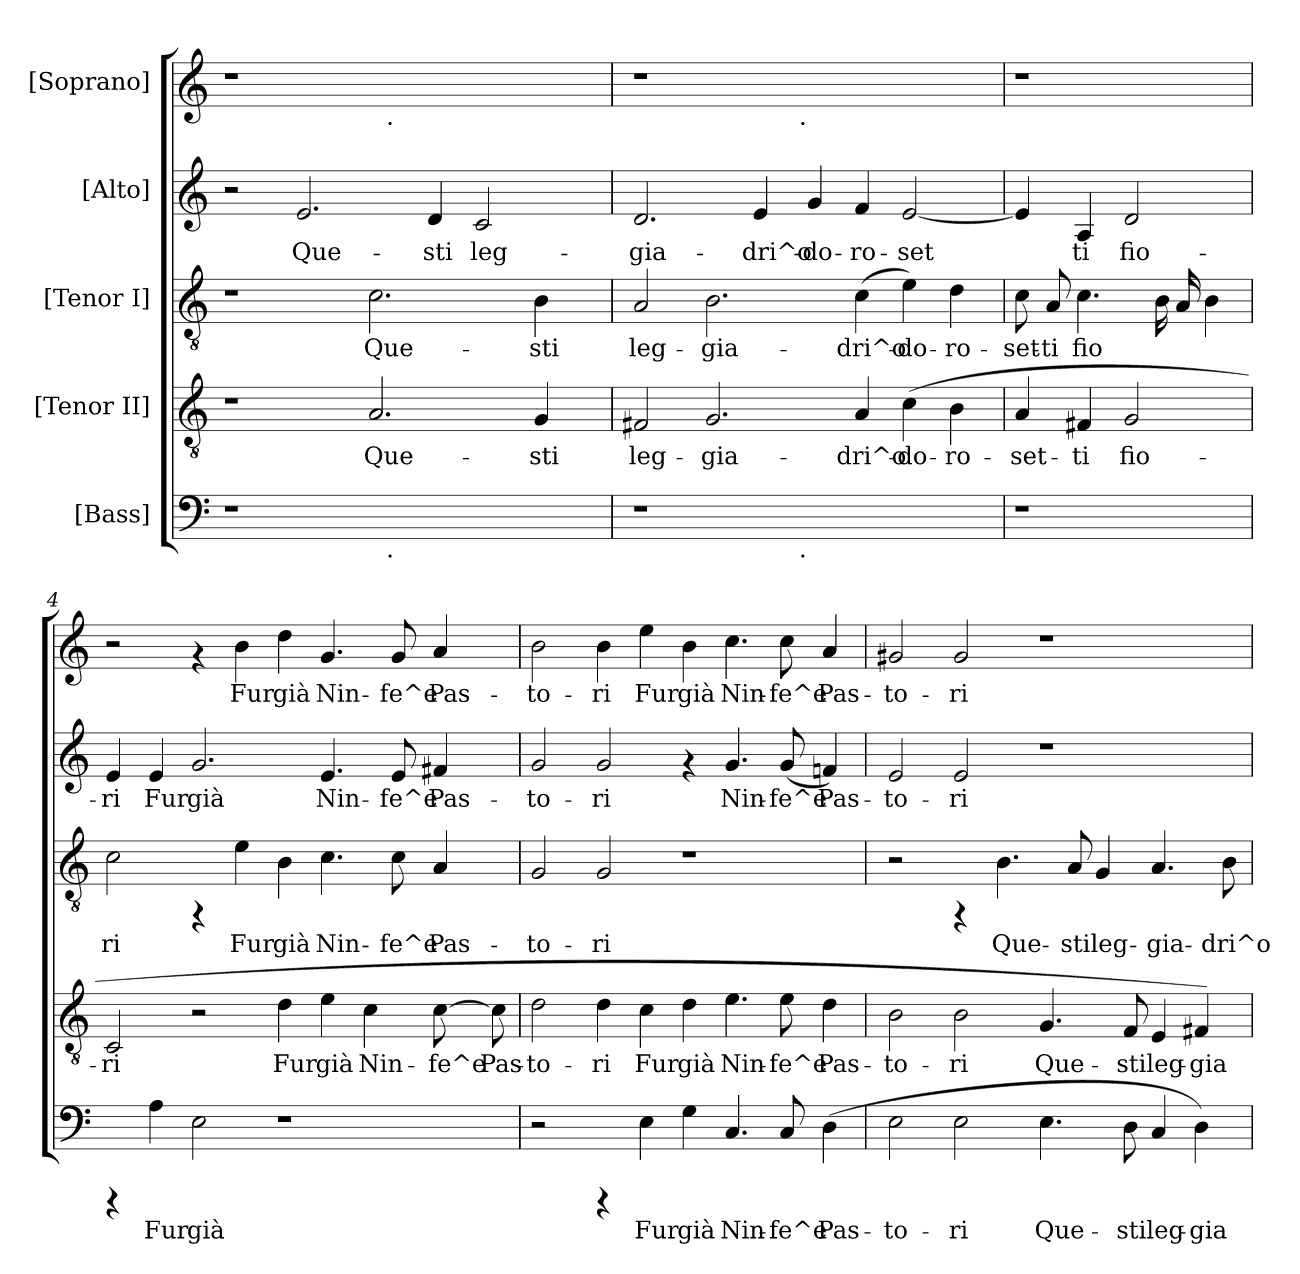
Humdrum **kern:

**kern	**text	**kern	**text	**kern	**text	**kern	**text	**kern	**text
*part5	*part5	*part4	*part4	*part3	*part3	*part2	*part2	*part1	*part1
*staff5	*staff5	*staff4	*staff4	*staff3	*staff3	*staff2	*staff2	*staff1	*staff1
*I"[Bass]	*	*I"[Tenor II]	*	*I"[Tenor I]	*	*I"[Alto]	*	*I"[Soprano]	*
!!LO:PB:g=z
*stria5	*	*stria5	*	*stria5	*	*stria5	*	*stria5	*
*clefF4	*	*clefGv2	*	*clefGv2	*	*clefG2	*	*clefG2	*
*k[]	*	*k[]	*	*k[]	*	*k[]	*	*k[]	*
*C:	*	*C:	*	*C:	*	*C:	*	*C:	*
=1	=1	=1	=1	=1	=1	=1	=1	=1	=1
1r	.	1r	.	1r	.	2r	.	1r	.
!	!	!	!	!	!	!	!LO:LY:b:cj	!	!
.	.	.	.	.	.	2.e/	Que-	.	.
!	!	!	!LO:LY:b:cj	!	!LO:LY:b:cj	!	!	!	!
32.ryy	.	2.A/	Que-	2.c\	Que-	.	.	32.ryy	.
!	!	!	!	!	!	!	!	!LO:TX:b:t=.	!
!LO:TX:b:t=.	!	!	!	!	!	!	!	!	!
2ryy	.	.	.	.	.	.	.	2ryy	.
!	!	!	!	!	!	!	!LO:LY:b:cj	!	!
.	.	.	.	.	.	4d/	-sti	.	.
!	!	!	!	!	!	!	!LO:LY:b:cj	!	!
.	.	.	.	.	.	2c/	leg-	.	.
4ryy	.	.	.	.	.	.	.	4ryy	.
!	!	!	!LO:LY:b:cj	!	!LO:LY:b:cj	!	!	!	!
.	.	4G/	-sti	4B\	-sti	.	.	.	.
8ryy	.	.	.	.	.	.	.	8ryy	.
16ryy	.	.	.	.	.	.	.	16ryy	.
64ryy	.	.	.	.	.	.	.	64ryy	.
=2	=2	=2	=2	=2	=2	=2	=2	=2	=2
!	!	!	!LO:LY:b:cj	!	!LO:LY:b:cj	!	!LO:LY:b:cj	!	!
*^	*	*	*	*	*	*	*	*^	*
1r	2ryy	.	2F#X/	leg-	2A/	leg-	2.d/	-gia-	1r	2ryy	.
!	!	!	!	!LO:LY:b:cj	!	!LO:LY:b:cj	!	!	!	!	!
.	4ryy	.	2.G/	-gia-	2.B\	-gia-	.	.	.	4ryy	.
!	!	!	!	!	!	!	!	!LO:LY:b:cj	!	!	!
.	8...ryy	.	.	.	.	.	4e/	-dri^o-	.	8...ryy	.
!	!	!	!	!	!	!	!	!	!	!LO:TX:b:t=.	!
!	!LO:TX:b:t=.	!	!	!	!	!	!	!	!	!	!
.	1ryy	.	.	.	.	.	.	.	.	1ryy	.
!	!	!	!	!	!	!	!	!LO:LY:b:cj	!	!	!
1ryy	.	.	.	.	.	.	4g/	-do-	1ryy	.	.
!	!	!	!	!LO:LY:b:cj	!	!LO:LY:b:cj	!	!LO:LY:b:cj	!	!	!
.	.	.	4A/	-dri^o-	(<4c\	-dri^o-	4f/	-ro-	.	.	.
!	!	!	!	!LO:LY:b:cj	!	!LO:LY:b:cj	!	!LO:LY:b:cj	!	!	!
.	.	.	(<4c\	-do-	4e\)	-do-	[<2e/	-set-	.	.	.
!	!	!	!	!LO:LY:b:cj	!	!LO:LY:b:cj	!	!	!	!	!
.	.	.	4B\	-ro-	4d\	-ro-	.	.	.	.	.
.	64ryy	.	.	.	.	.	.	.	.	64ryy	.
=3	=3	=3	=3	=3	=3	=3	=3	=3	=3	=3	=3
!	!	!	!	!LO:LY:b:cj	!	!LO:LY:b:cj	!	!LO:LY:b:cj	!	!	!
*v	*v	*	*	*	*	*	*	*	*v	*v	*
1r	.	4A/	-set-	8c\	-set-	4e/]	--	1r	.
!	!	!	!	!	!LO:LY:b:cj	!	!	!	!
.	.	.	.	8A/	-ti	.	.	.	.
!	!	!	!LO:LY:b:cj	!	!LO:LY:b:cj	!	!LO:LY:b:cj	!	!
.	.	4F#X/	-ti	4.c\	fio-	4A/	-ti	.	.
!	!	!	!LO:LY:b:cj	!	!	!	!LO:LY:b:cj	!	!
.	.	2G/	fio-	.	.	2d/	fio-	.	.
!	!	!	!	!	!LO:LY:b:cj	!	!	!	!
.	.	.	.	16B\	--	.	.	.	.
!	!	!	!	!	!LO:LY:b:cj	!	!	!	!
.	.	.	.	16A/	--	.	.	.	.
!	!	!	!	!	!LO:LY:b:cj	!	!	!	!
.	.	.	.	4B\	--	.	.	.	.
!!LO:PB:g=z
=4	=4	=4	=4	=4	=4	=4	=4	=4	=4
!	!	!	!LO:LY:b:cj	!	!LO:LY:b:cj	!	!LO:LY:b:cj	!	!
4rCCC	.	2C/	-ri	2c\	-ri	4e/	-ri	2r	.
!	!LO:LY:b:cj	!	!	!	!	!	!LO:LY:b:cj	!	!
4A\	Fur	.	.	.	.	4e/	Fur	.	.
!	!LO:LY:b:cj	!	!	!	!	!	!LO:LY:b:cj	!	!
2E\	già	2r	.	4rFF	.	2.g/	già	4rf	.
!	!	!	!	!	!LO:LY:b:cj	!	!	!	!LO:LY:b:cj
.	.	.	.	4e\	Fur	.	.	4b\	Fur
!	!	!	!LO:LY:b:cj	!	!LO:LY:b:cj	!	!	!	!LO:LY:b:cj
1r	.	4d\	Fur	4B\	già	.	.	4dd\	già
!	!	!	!LO:LY:b:cj	!	!LO:LY:b:cj	!	!LO:LY:b:cj	!	!LO:LY:b:cj
.	.	4e\	già	4.c\	Nin-	4.e/	Nin-	4.g/	Nin-
!	!	!	!LO:LY:b:cj	!	!	!	!	!	!
.	.	4c\	Nin-	.	.	.	.	.	.
!	!	!	!	!	!LO:LY:b:cj	!	!LO:LY:b:cj	!	!LO:LY:b:cj
.	.	.	.	8c\	-fe^e	8e/	-fe^e	8g/	-fe^e
!	!	!	!LO:LY:b:cj	!	!LO:LY:b:cj	!	!LO:LY:b:cj	!	!LO:LY:b:cj
.	.	[<8c\	-fe^e	4A/	Pas-	4f#X/	Pas-	4a/	Pas-
!	!	!	!LO:LY:b:cj	!	!	!	!	!	!
.	.	8c\]	Pas-	.	.	.	.	.	.
=5	=5	=5	=5	=5	=5	=5	=5	=5	=5
!	!	!	!LO:LY:b:cj	!	!LO:LY:b:cj	!	!LO:LY:b:cj	!	!LO:LY:b:cj
2r	.	2d\	-to-	2G/	-to-	2g/	-to-	2b\	-to-
!	!	!	!LO:LY:b:cj	!	!LO:LY:b:cj	!	!LO:LY:b:cj	!	!LO:LY:b:cj
4rCCC	.	4d\	-ri	2G/	-ri	2g/	-ri	4b\	-ri
!	!LO:LY:b:cj	!	!LO:LY:b:cj	!	!	!	!	!	!LO:LY:b:cj
4E\	Fur	4c\	Fur	.	.	.	.	4ee\	Fur
!	!LO:LY:b:cj	!	!LO:LY:b:cj	!	!	!	!	!	!LO:LY:b:cj
4G\	già	4d\	già	1r	.	4rf	.	4b\	già
!	!LO:LY:b:cj	!	!LO:LY:b:cj	!	!	!	!LO:LY:b:cj	!	!LO:LY:b:cj
4.C/	Nin-	4.e\	Nin-	.	.	4.g/	Nin-	4.cc\	Nin-
!	!LO:LY:b:cj	!	!LO:LY:b:cj	!	!	!	!LO:LY:b:cj	!	!LO:LY:b:cj
8C/	-fe^e	8e\	-fe^e	.	.	(<8g/	-fe^e	8cc\	-fe^e
!	!LO:LY:b:cj	!	!LO:LY:b:cj	!	!	!	!LO:LY:b:cj	!	!LO:LY:b:cj
(<4D\	Pas-	4d\	Pas-	.	.	4fn/)	Pas-	4a/	Pas-
=6	=6	=6	=6	=6	=6	=6	=6	=6	=6
!	!LO:LY:b:cj	!	!LO:LY:b:cj	!	!	!	!LO:LY:b:cj	!	!LO:LY:b:cj
2E\	-to-	2B\	-to-	2r	.	2e/	-to-	2g#X/	-to-
!	!LO:LY:b:cj	!	!LO:LY:b:cj	!	!	!	!LO:LY:b:cj	!	!LO:LY:b:cj
2E\	-ri	2B\	-ri	4rFF	.	2e/	-ri	2g#/	-ri
!	!	!	!	!	!LO:LY:b:cj	!	!	!	!
.	.	.	.	4.B\	Que-	.	.	.	.
!	!LO:LY:b:cj	!	!LO:LY:b:cj	!	!	!	!	!	!
4.E\	Que-	4.G/	Que-	.	.	1r	.	1r	.
!	!	!	!	!	!LO:LY:b:cj	!	!	!	!
.	.	.	.	8A/	-sti	.	.	.	.
!	!	!	!	!	!LO:LY:b:cj	!	!	!	!
.	.	.	.	4G/	leg-	.	.	.	.
!	!LO:LY:b:cj	!	!LO:LY:b:cj	!	!	!	!	!	!
8D\	-sti	8F/	-sti	.	.	.	.	.	.
!	!LO:LY:b:cj	!	!LO:LY:b:cj	!	!LO:LY:b:cj	!	!	!	!
4C/	leg-	4E/	leg-	4.A/	-gia-	.	.	.	.
!	!LO:LY:b:cj	!	!LO:LY:b:cj	!	!	!	!	!	!
4D\)	-gia-	4F#X/)	-gia-	.	.	.	.	.	.
!	!	!	!	!	!LO:LY:b:cj	!	!	!	!
.	.	.	.	8B\	-dri^o	.	.	.	.
=	=	=	=	=	=	=	=	=	=
*-	*-	*-	*-	*-	*-	*-	*-	*-	*-
